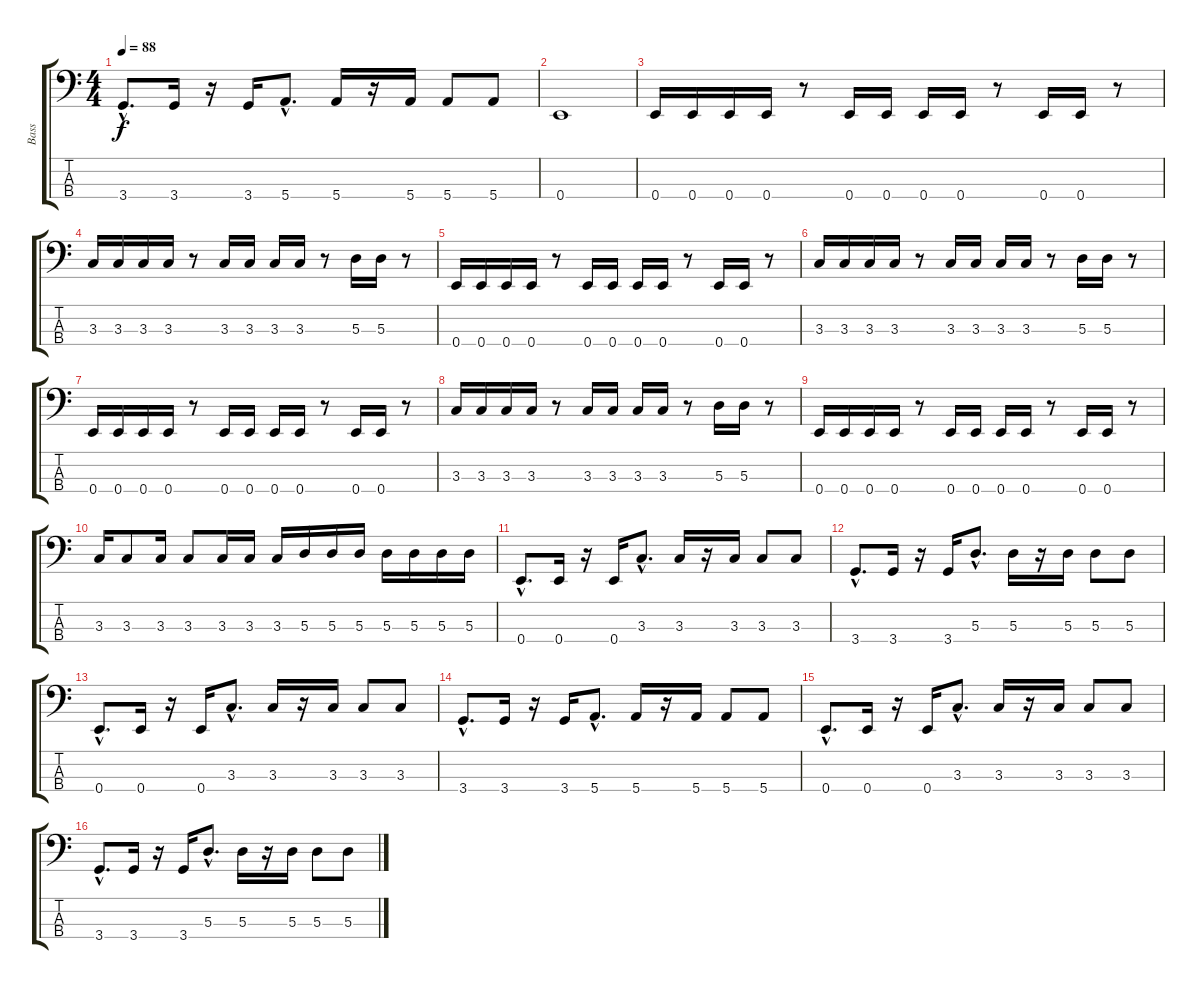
\track ("Bass" "Bass") {instrument electricbasspick}
\staff {score tabs}
\tuning (G2 D2 A1 E1) {hide}
\ts (4 4)
\tempo 88
\clef f4
\ks c
3.4{hac}.8{d dy f} 3.4.16 r.16 3.4.16 5.4{hac}.8{d} 5.4.16 r.16 5.4.16 5.4.8 5.4.8 |
0.4.1 |
0.4.16 0.4.16 0.4.16 0.4.16 r.8 0.4.16 0.4.16 0.4.16 0.4.16 r.8 0.4.16 0.4.16 r.8 |
3.3.16 3.3.16 3.3.16 3.3.16 r.8 3.3.16 3.3.16 3.3.16 3.3.16 r.8 5.3.16 5.3.16 r.8 |
0.4.16 0.4.16 0.4.16 0.4.16 r.8 0.4.16 0.4.16 0.4.16 0.4.16 r.8 0.4.16 0.4.16 r.8 |
3.3.16 3.3.16 3.3.16 3.3.16 r.8 3.3.16 3.3.16 3.3.16 3.3.16 r.8 5.3.16 5.3.16 r.8 |
0.4.16 0.4.16 0.4.16 0.4.16 r.8 0.4.16 0.4.16 0.4.16 0.4.16 r.8 0.4.16 0.4.16 r.8 |
3.3.16 3.3.16 3.3.16 3.3.16 r.8 3.3.16 3.3.16 3.3.16 3.3.16 r.8 5.3.16 5.3.16 r.8 |
0.4.16 0.4.16 0.4.16 0.4.16 r.8 0.4.16 0.4.16 0.4.16 0.4.16 r.8 0.4.16 0.4.16 r.8 |
3.3.16 3.3.8 3.3.16 3.3.8 3.3.16 3.3.16 3.3.16 5.3.16 5.3.16 5.3.16 5.3.16 5.3.16 5.3.16 5.3.16 |
0.4{hac}.8{d} 0.4.16 r.16 0.4.16 3.3{hac}.8{d} 3.3.16 r.16 3.3.16 3.3.8 3.3.8 |
3.4{hac}.8{d} 3.4.16 r.16 3.4.16 5.3{hac}.8{d} 5.3.16 r.16 5.3.16 5.3.8 5.3.8 |
0.4{hac}.8{d} 0.4.16 r.16 0.4.16 3.3{hac}.8{d} 3.3.16 r.16 3.3.16 3.3.8 3.3.8 |
3.4{hac}.8{d} 3.4.16 r.16 3.4.16 5.4{hac}.8{d} 5.4.16 r.16 5.4.16 5.4.8 5.4.8 |
0.4{hac}.8{d} 0.4.16 r.16 0.4.16 3.3{hac}.8{d} 3.3.16 r.16 3.3.16 3.3.8 3.3.8 |
3.4{hac}.8{d} 3.4.16 r.16 3.4.16 5.3{hac}.8{d} 5.3.16 r.16 5.3.16 5.3.8 5.3.8
